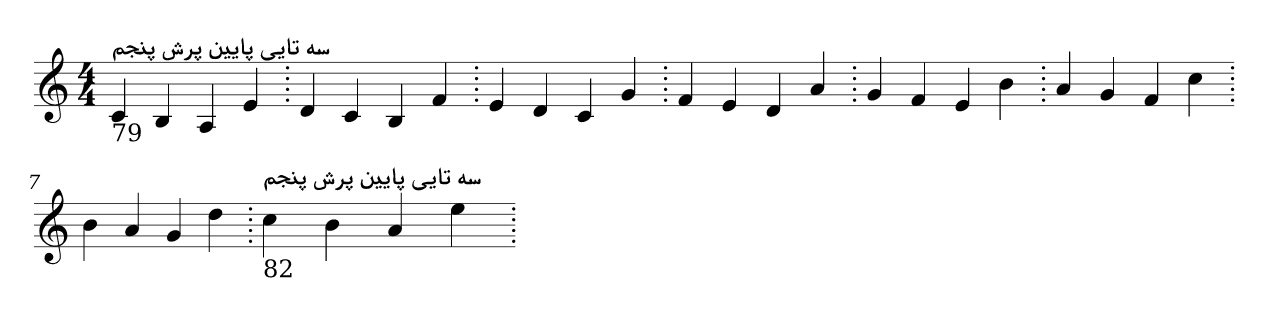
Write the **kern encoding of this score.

**kern
*part1
*staff1
!!LO:LB:g=z
*clefG2
*k[]
*C:
*M4/4
=1
!LO:TX:b:t=79
!LO:TX:a:t=سه تایی پایین پرش پنجم
4ci/
4Bi/
4Ai/
4ei/
=2.
*k[]
*C:
4di/
4ci/
4Bi/
4fi/
=3.
*k[]
*C:
4ei/
4di/
4ci/
4gi/
=4.
*k[]
*C:
4fi/
4ei/
4di/
4ai/
!!LO:LB:g=z
=5.
*k[]
*C:
4gi/
4fi/
4ei/
4bi\
=6.
*k[]
*C:
4ai/
4gi/
4fi/
4cci\
=7.
*k[]
*C:
4bi\
4ai/
4gi/
4ddi\
!!LO:PB:g=z
=8.
*k[]
*C:
!LO:TX:b:t=82
!LO:TX:a:t=سه تایی پایین پرش پنجم
4cci\
4bi\
4ai/
4eei\
=.
*-
